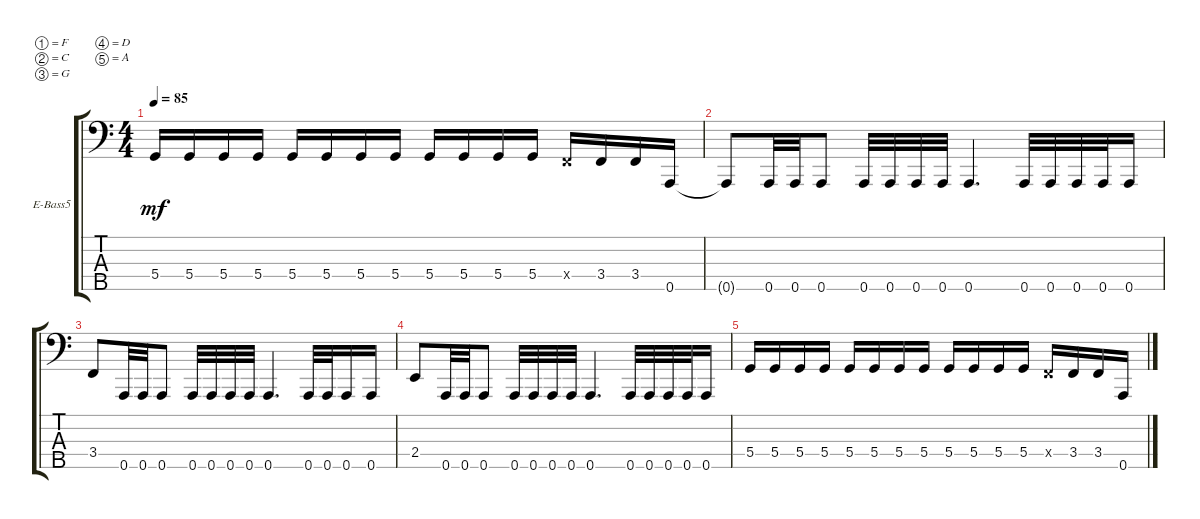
\defaultSystemsLayout 4
\bracketExtendMode groupsimilarinstruments
\firstSystemTrackNameOrientation horizontal
\otherSystemsTrackNameOrientation horizontal
\track ("Electric Bass" "E-Bass5") {instrument electricbassfinger}
\staff {score tabs}
\tuning (F2 C2 G1 D1 A0)
\ts (4 4)
\tempo 85
\clef f4
\ks c
5.4.16{dy mf} 5.4.16 5.4.16 5.4.16 5.4.16 5.4.16 5.4.16 5.4.16 5.4.16 5.4.16 5.4.16 5.4.16 3.4{x}.16 3.4.16 3.4.16 0.5.16 |
0.5{t}.8 0.5.32 0.5.32 0.5.8 0.5.32 0.5.32 0.5.32 0.5.32 0.5.4{d} 0.5.32 0.5.32 0.5.32 0.5.32 0.5.16 |
3.4.8 0.5.32 0.5.32 0.5.8 0.5.32 0.5.32 0.5.32 0.5.32 0.5.4{d} 0.5.32 0.5.32 0.5.16 0.5.16 |
2.4.8 0.5.32 0.5.32 0.5.8 0.5.32 0.5.32 0.5.32 0.5.32 0.5.4{d} 0.5.32 0.5.32 0.5.32 0.5.32 0.5.16 |
5.4.16 5.4.16 5.4.16 5.4.16 5.4.16 5.4.16 5.4.16 5.4.16 5.4.16 5.4.16 5.4.16 5.4.16 3.4{x}.16 3.4.16 3.4.16 0.5.16
